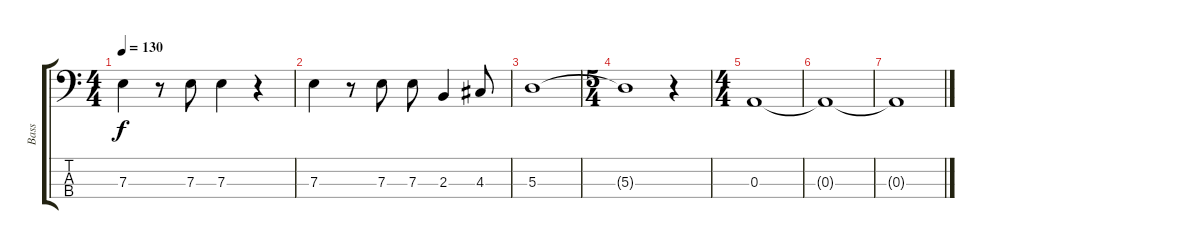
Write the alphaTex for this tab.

\track ("Bass" "Bass") {instrument electricbassfinger}
\staff {score tabs}
\tuning (G2 D2 A1 E1) {hide}
\ts (4 4)
\tempo 130
\clef f4
\ks c
7.3.4{dy f} r.8 7.3.8 7.3.4 r.4 |
7.3.4 r.8 7.3.8 7.3.8 2.3.4 4.3.8 |
5.3.1 |
\ts (5 4)
5.3{t}.1 r.4 |
\ts (4 4)
0.3.1 |
0.3{t}.1 |
0.3{t}.1
